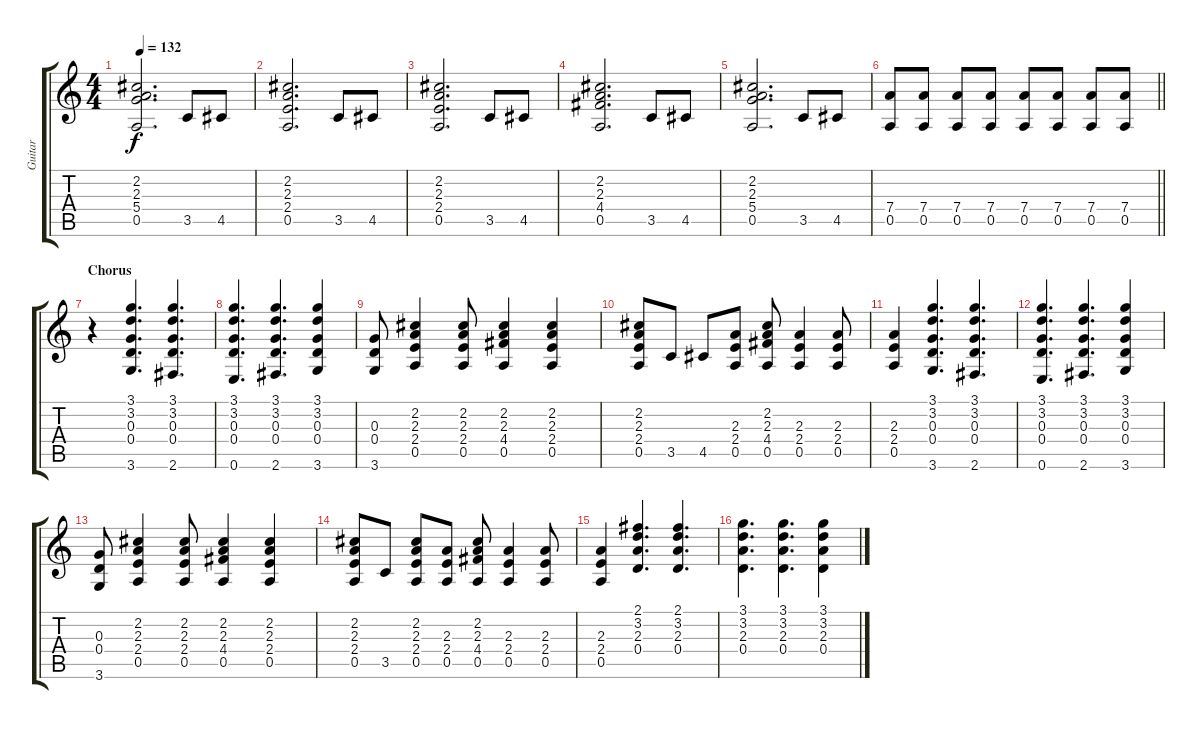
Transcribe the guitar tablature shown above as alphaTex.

\track ("Guitar" "Guitar") {instrument distortionguitar}
\staff {score tabs}
\tuning (E4 B3 G3 D3 A2 E2) {hide}
\ts (4 4)
\tempo 132
\clef g2
\ks c
(2.2 2.3 5.4 0.5).2{d dy f} 3.5.8 4.5.8 |
(2.2 2.3 2.4 0.5).2{d} 3.5.8 4.5.8 |
(2.2 2.3 2.4 0.5).2{d} 3.5.8 4.5.8 |
(2.2 2.3 4.4 0.5).2{d} 3.5.8 4.5.8 |
(2.2 2.3 5.4 0.5).2{d} 3.5.8 4.5.8 |
\barLineRight lightlight
(7.4 0.5).8 (7.4 0.5).8 (7.4 0.5).8 (7.4 0.5).8 (7.4 0.5).8 (7.4 0.5).8 (7.4 0.5).8 (7.4 0.5).8 |
\section ("" "Chorus")
r.4 (3.1 3.2 0.3 0.4 3.6).4{d} (3.1 3.2 0.3 0.4 2.6).4{d} |
(3.1 3.2 0.3 0.4 0.6).4{d} (3.1 3.2 0.3 0.4 2.6).4{d} (3.1 3.2 0.3 0.4 3.6).4 |
(0.3 0.4 3.6).8 (2.2 2.3 2.4 0.5).4 (2.2 2.3 2.4 0.5).8 (2.2 2.3 4.4 0.5).4 (2.2 2.3 2.4 0.5).4 |
(2.2 2.3 2.4 0.5).8 3.5.8 4.5.8 (2.3 2.4 0.5).8 (2.2 2.3 4.4 0.5).8 (2.3 2.4 0.5).4 (2.3 2.4 0.5).8 |
(2.3 2.4 0.5).4 (3.1 3.2 0.3 0.4 3.6).4{d} (3.1 3.2 0.3 0.4 2.6).4{d} |
(3.1 3.2 0.3 0.4 0.6).4{d} (3.1 3.2 0.3 0.4 2.6).4{d} (3.1 3.2 0.3 0.4 3.6).4 |
(0.3 0.4 3.6).8 (2.2 2.3 2.4 0.5).4 (2.2 2.3 2.4 0.5).8 (2.2 2.3 4.4 0.5).4 (2.2 2.3 2.4 0.5).4 |
(2.2 2.3 2.4 0.5).8 3.5.8 (2.2 2.3 2.4 0.5).8 (2.3 2.4 0.5).8 (2.2 2.3 4.4 0.5).8 (2.3 2.4 0.5).4 (2.3 2.4 0.5).8 |
(2.3 2.4 0.5).4 (2.1 3.2 2.3 0.4).4{d} (2.1 3.2 2.3 0.4).4{d} |
(3.1 3.2 2.3 0.4).4{d} (3.1 3.2 2.3 0.4).4{d} (3.1 3.2 2.3 0.4).4
